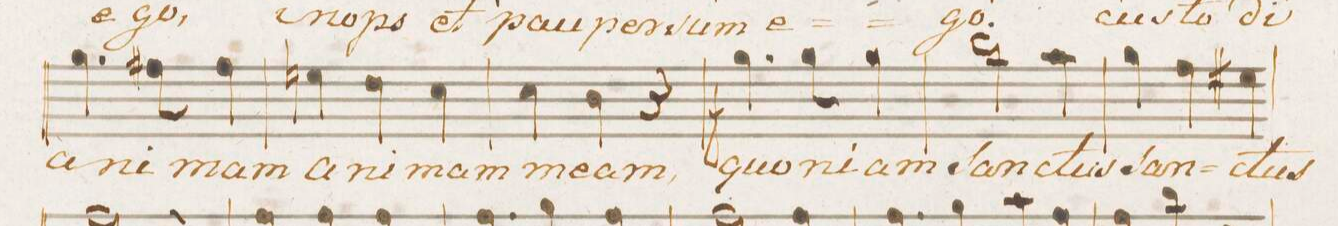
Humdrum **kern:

**kern	**text	**dynam
*I"Soprano.	*	*
*clefC1	*	*
*k[f#]	*	*
*M3/4	*	*
4.ee\	a-	.
8dd#X\	-ni-	.
4dd#\	-mam	.
=19	=19	=19
4cc\	a-	.
4b\	-ni-	.
4a\	-mam	.
=20	=20	=20
4a\	me-	.
4g\	-am,	.
4r	.	.
=21	=21	=21
4.ee\	quo-	f
8ee\	-ni-	.
4ee\	-am	.
=22	=22	=22
2gg\	San-	.
4ff#\	-ctus	.
=23	=23	=23
4ee\	San-	.
4dd\	.	.
4cc#X\	-ctus	.
=24	=24	=24
*-	*-	*-
